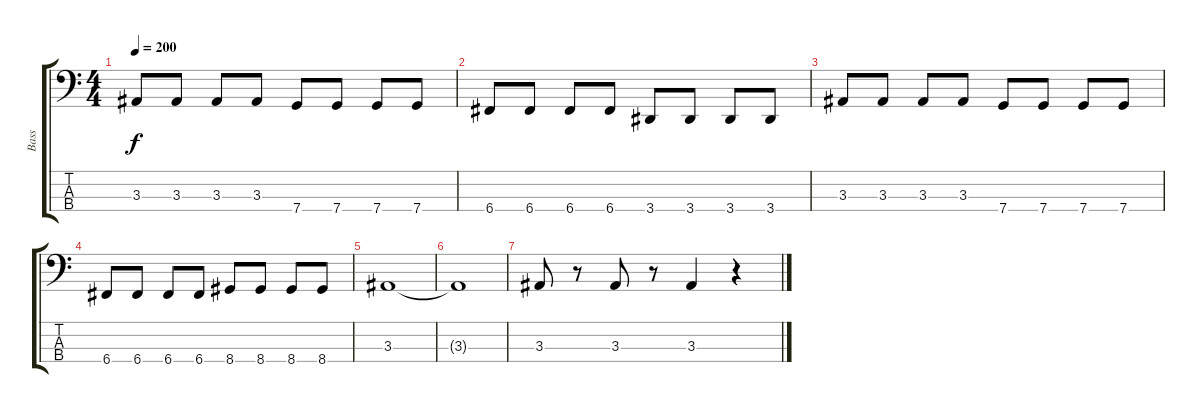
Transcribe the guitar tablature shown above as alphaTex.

\track ("Bass" "Bass") {instrument electricbassfinger}
\staff {score tabs}
\tuning (F2 C2 G1 C1) {hide}
\ts (4 4)
\tempo 200
\clef f4
\ks c
3.3.8{dy f} 3.3.8 3.3.8 3.3.8 7.4.8 7.4.8 7.4.8 7.4.8 |
6.4.8 6.4.8 6.4.8 6.4.8 3.4.8 3.4.8 3.4.8 3.4.8 |
3.3.8 3.3.8 3.3.8 3.3.8 7.4.8 7.4.8 7.4.8 7.4.8 |
6.4.8 6.4.8 6.4.8 6.4.8 8.4.8 8.4.8 8.4.8 8.4.8 |
3.3.1 |
3.3{t}.1 |
3.3.8 r.8 3.3.8 r.8 3.3.4 r.4
